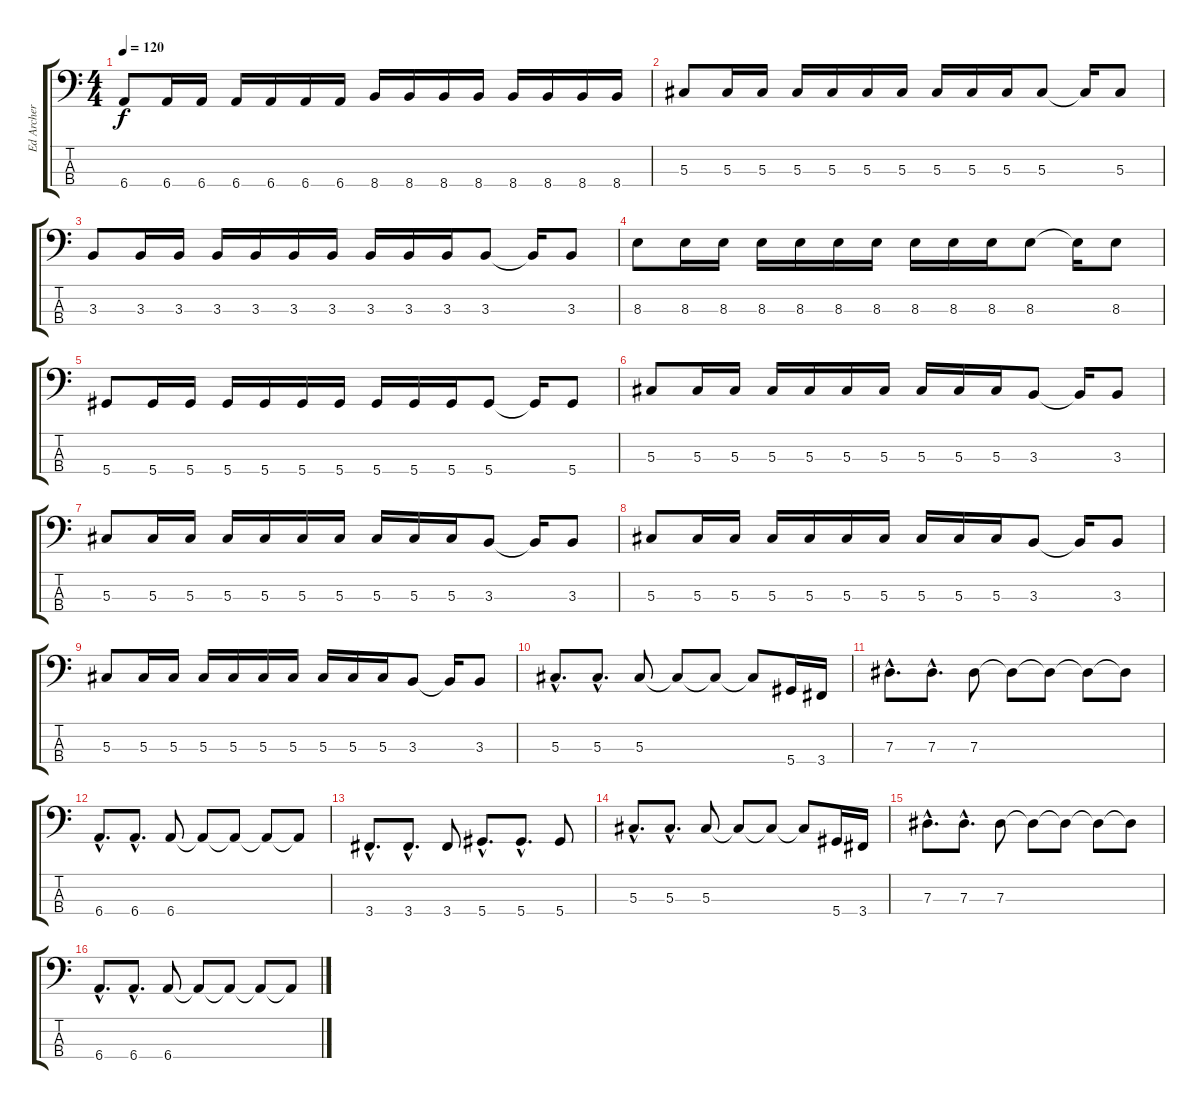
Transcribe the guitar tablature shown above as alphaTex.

\track ("Ed Archer" "Ed Archer") {instrument electricbassfinger}
\staff {score tabs}
\tuning (Gb2 Db2 Ab1 Eb1) {hide}
\ts (4 4)
\tempo 120
\clef f4
\ks c
6.4.8{dy f} 6.4.16 6.4.16 6.4.16 6.4.16 6.4.16 6.4.16 8.4.16 8.4.16 8.4.16 8.4.16 8.4.16 8.4.16 8.4.16 8.4.16 |
5.3.8 5.3.16 5.3.16 5.3.16 5.3.16 5.3.16 5.3.16 5.3.16 5.3.16 5.3.16 5.3.8 5.3{t}.16 5.3.8 |
3.3.8 3.3.16 3.3.16 3.3.16 3.3.16 3.3.16 3.3.16 3.3.16 3.3.16 3.3.16 3.3.8 3.3{t}.16 3.3.8 |
8.3.8 8.3.16 8.3.16 8.3.16 8.3.16 8.3.16 8.3.16 8.3.16 8.3.16 8.3.16 8.3.8 8.3{t}.16 8.3.8 |
5.4.8 5.4.16 5.4.16 5.4.16 5.4.16 5.4.16 5.4.16 5.4.16 5.4.16 5.4.16 5.4.8 5.4{t}.16 5.4.8 |
5.3.8 5.3.16 5.3.16 5.3.16 5.3.16 5.3.16 5.3.16 5.3.16 5.3.16 5.3.16 3.3.8 3.3{t}.16 3.3.8 |
5.3.8 5.3.16 5.3.16 5.3.16 5.3.16 5.3.16 5.3.16 5.3.16 5.3.16 5.3.16 3.3.8 3.3{t}.16 3.3.8 |
5.3.8 5.3.16 5.3.16 5.3.16 5.3.16 5.3.16 5.3.16 5.3.16 5.3.16 5.3.16 3.3.8 3.3{t}.16 3.3.8 |
5.3.8 5.3.16 5.3.16 5.3.16 5.3.16 5.3.16 5.3.16 5.3.16 5.3.16 5.3.16 3.3.8 3.3{t}.16 3.3.8 |
5.3{hac}.8{d} 5.3{hac}.8{d} 5.3.8 5.3{t}.8 5.3{t}.8 5.3{t}.8 5.4.16 3.4.16 |
7.3{hac}.8{d} 7.3{hac}.8{d} 7.3.8 7.3{t}.8 7.3{t}.8 7.3{t}.8 7.3{t}.8 |
6.4{hac}.8{d} 6.4{hac}.8{d} 6.4.8 6.4{t}.8 6.4{t}.8 6.4{t}.8 6.4{t}.8 |
3.4{hac}.8{d} 3.4{hac}.8{d} 3.4.8 5.4{hac}.8{d} 5.4{hac}.8{d} 5.4.8 |
5.3{hac}.8{d} 5.3{hac}.8{d} 5.3.8 5.3{t}.8 5.3{t}.8 5.3{t}.8 5.4.16 3.4.16 |
7.3{hac}.8{d} 7.3{hac}.8{d} 7.3.8 7.3{t}.8 7.3{t}.8 7.3{t}.8 7.3{t}.8 |
6.4{hac}.8{d} 6.4{hac}.8{d} 6.4.8 6.4{t}.8 6.4{t}.8 6.4{t}.8 6.4{t}.8
